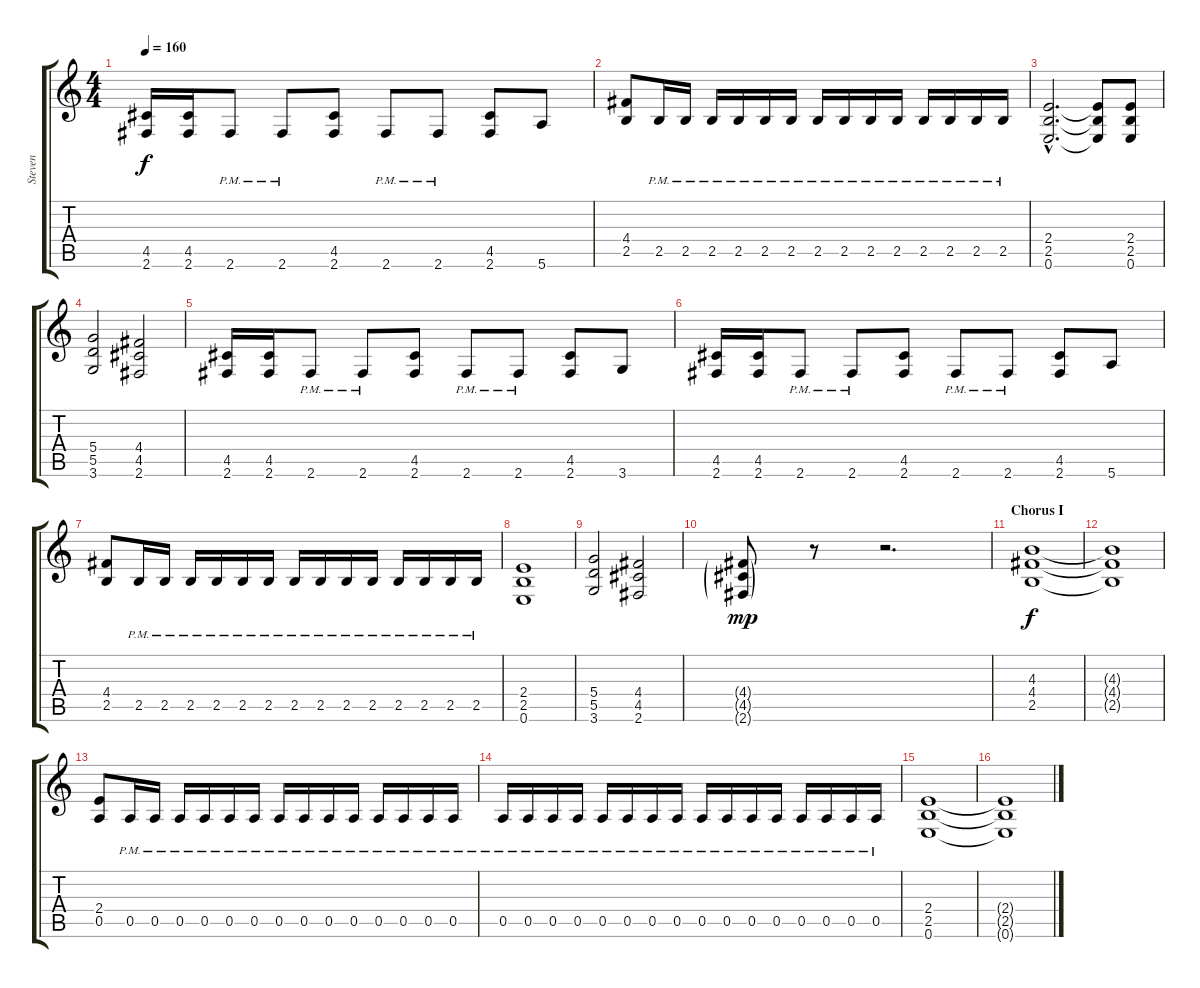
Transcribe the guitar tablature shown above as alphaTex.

\track ("Steven" "Steven") {instrument distortionguitar}
\staff {score tabs}
\tuning (E4 B3 G3 D3 A2 E2) {hide}
\ts (4 4)
\tempo 160
\clef g2
\ks c
(4.5 2.6).16{dy f} (4.5 2.6).16 2.6{pm}.8 2.6{pm}.8 (4.5 2.6).8 2.6{pm}.8 2.6{pm}.8 (4.5 2.6).8 5.6.8 |
(4.4 2.5).8 2.5{pm}.16 2.5{pm}.16 2.5{pm}.16 2.5{pm}.16 2.5{pm}.16 2.5{pm}.16 2.5{pm}.16 2.5{pm}.16 2.5{pm}.16 2.5{pm}.16 2.5{pm}.16 2.5{pm}.16 2.5{pm}.16 2.5{pm}.16 |
(2.4{hac} 2.5{hac} 0.6{hac}).2{d} (2.4{t} 2.5{t} 0.6{t}).8 (2.4 2.5 0.6).8 |
(5.4 5.5 3.6).2 (4.4 4.5 2.6).2 |
(4.5 2.6).16 (4.5 2.6).16 2.6{pm}.8 2.6{pm}.8 (4.5 2.6).8 2.6{pm}.8 2.6{pm}.8 (4.5 2.6).8 3.6.8 |
(4.5 2.6).16 (4.5 2.6).16 2.6{pm}.8 2.6{pm}.8 (4.5 2.6).8 2.6{pm}.8 2.6{pm}.8 (4.5 2.6).8 5.6.8 |
(4.4 2.5).8 2.5{pm}.16 2.5{pm}.16 2.5{pm}.16 2.5{pm}.16 2.5{pm}.16 2.5{pm}.16 2.5{pm}.16 2.5{pm}.16 2.5{pm}.16 2.5{pm}.16 2.5{pm}.16 2.5{pm}.16 2.5{pm}.16 2.5{pm}.16 |
(2.4 2.5 0.6).1 |
(5.4 5.5 3.6).2 (4.4 4.5 2.6).2 |
(4.4{g} 4.5{g} 2.6{g}).8{dy mp} r.8 r.2{d} |
\section ("" "Chorus I")
(4.3 4.4 2.5).1{dy f} |
(4.3{t} 4.4{t} 2.5{t}).1 |
(2.4 0.5).8 0.5{pm}.16 0.5{pm}.16 0.5{pm}.16 0.5{pm}.16 0.5{pm}.16 0.5{pm}.16 0.5{pm}.16 0.5{pm}.16 0.5{pm}.16 0.5{pm}.16 0.5{pm}.16 0.5{pm}.16 0.5{pm}.16 0.5{pm}.16 |
0.5{pm}.16 0.5{pm}.16 0.5{pm}.16 0.5{pm}.16 0.5{pm}.16 0.5{pm}.16 0.5{pm}.16 0.5{pm}.16 0.5{pm}.16 0.5{pm}.16 0.5{pm}.16 0.5{pm}.16 0.5{pm}.16 0.5{pm}.16 0.5{pm}.16 0.5{pm}.16 |
(2.4 2.5 0.6).1 |
(2.4{t} 2.5{t} 0.6{t}).1
